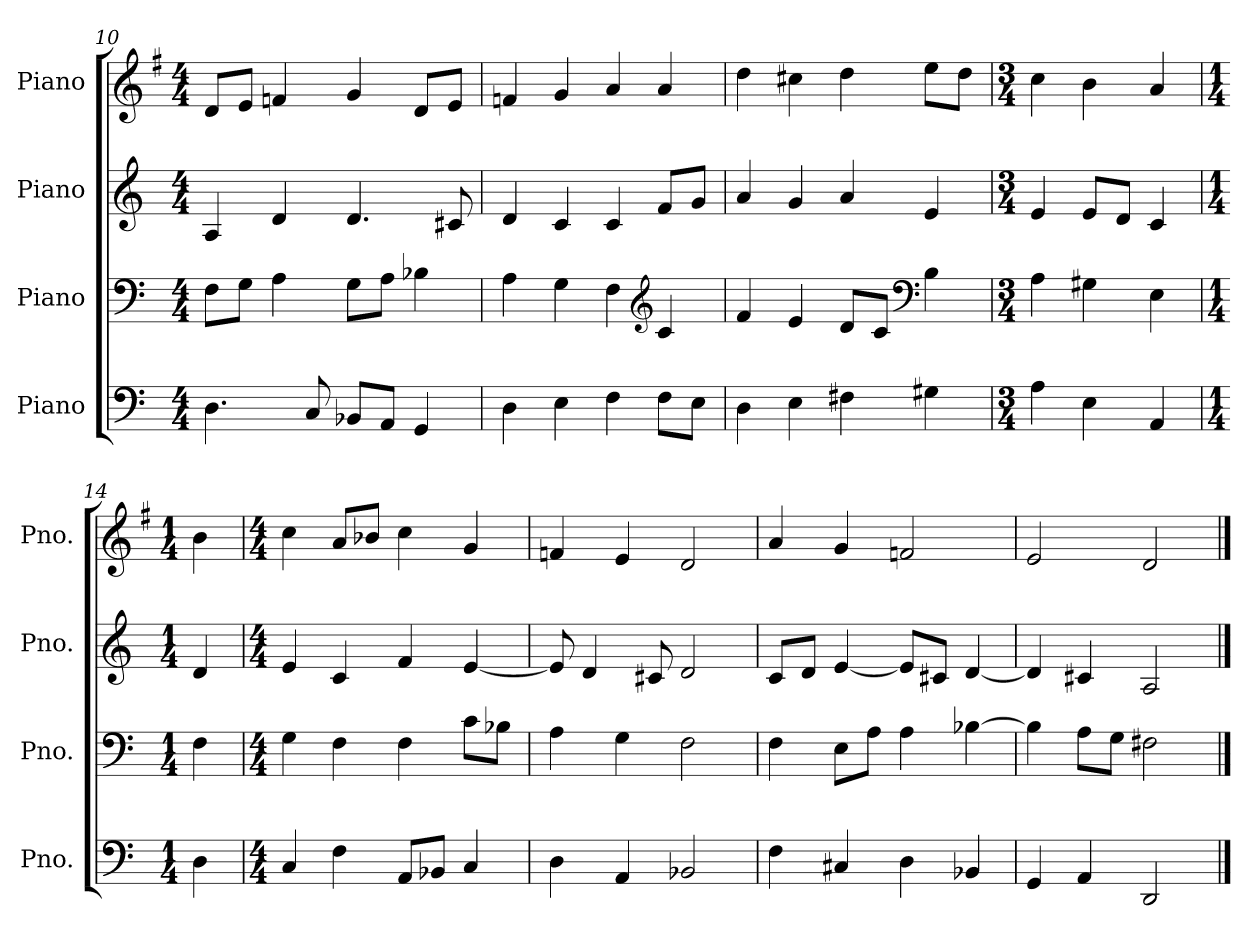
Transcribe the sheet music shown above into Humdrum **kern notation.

**kern	**kern	**kern	**kern
*part4	*part3	*part2	*part1
*staff4	*staff3	*staff2	*staff1
*I"Piano	*I"Piano	*I"Piano	*I"Piano
*I'Pno.	*I'Pno.	*I'Pno.	*I'Pno.
*clefF4	*clefF4	*clefG2	*clefG2
*k[]	*k[]	*k[]	*k[f#]
*M4/4	*M4/4	*M4/4	*M4/4
=10	=10	=10	=10
4.D\	8F\L	4A/	8d/L
.	8G\J	.	8e/J
.	4A\	4d/	4fn/
8C/	.	.	.
8BB-X/L	8G\L	4.d/	4g/
8AA/J	8A\J	.	.
4GG/	4B-X\	.	8d/L
.	.	8c#X/	8e/J
=11	=11	=11	=11
4D\	4A\	4d/	4fn/
4E\	4G\	4c/	4g/
4F\	4F\	4c/	4a/
*	*clefG2	*	*
8F\L	4c/	8f/L	4a/
8E\J	.	8g/J	.
=12	=12	=12	=12
4D\	4f/	4a/	4dd\
4E\	4e/	4g/	4cc#X\
4F#X\	8d/L	4a/	4dd\
.	8c/J	.	.
*	*clefF4	*	*
4G#X\	4B\	4e/	8ee\L
.	.	.	8dd\J
!!LO:PB:g=z
=13	=13	=13	=13
*M3/4	*M3/4	*M3/4	*M3/4
4A\	4A\	4e/	4cc\
4E\	4G#X\	8e/L	4b\
.	.	8d/J	.
4AA/	4E\	4c/	4a/
=14	=14	=14	=14
*M1/4	*M1/4	*M1/4	*M1/4
4D\	4F\	4d/	4b\
=15	=15	=15	=15
*M4/4	*M4/4	*M4/4	*M4/4
4C/	4G\	4e/	4cc\
4F\	4F\	4c/	8a/L
.	.	.	8b-X/J
8AA/L	4F\	4f/	4cc\
8BB-X/J	.	.	.
4C/	8c\L	[4e/	4g/
.	8B-X\J	.	.
=16	=16	=16	=16
4D\	4A\	8e/]	4fn/
.	.	4d/	.
4AA/	4G\	.	4e/
.	.	8c#X/	.
2BB-X/	2F\	2d/	2d/
=17	=17	=17	=17
4F\	4F\	8c/L	4a/
.	.	8d/J	.
4C#X/	8E\L	[4e/	4g/
.	8A\J	.	.
4D\	4A\	8e/L]	2fn/
.	.	8c#X/J	.
4BB-X/	[4B-X\	[4d/	.
=18	=18	=18	=18
4GG/	4B-\]	4d/]	2e/
4AA/	8A\L	4c#X/	.
.	8G\J	.	.
2DD/	2F#X\	2A/	2d/
==	==	==	==
*-	*-	*-	*-
